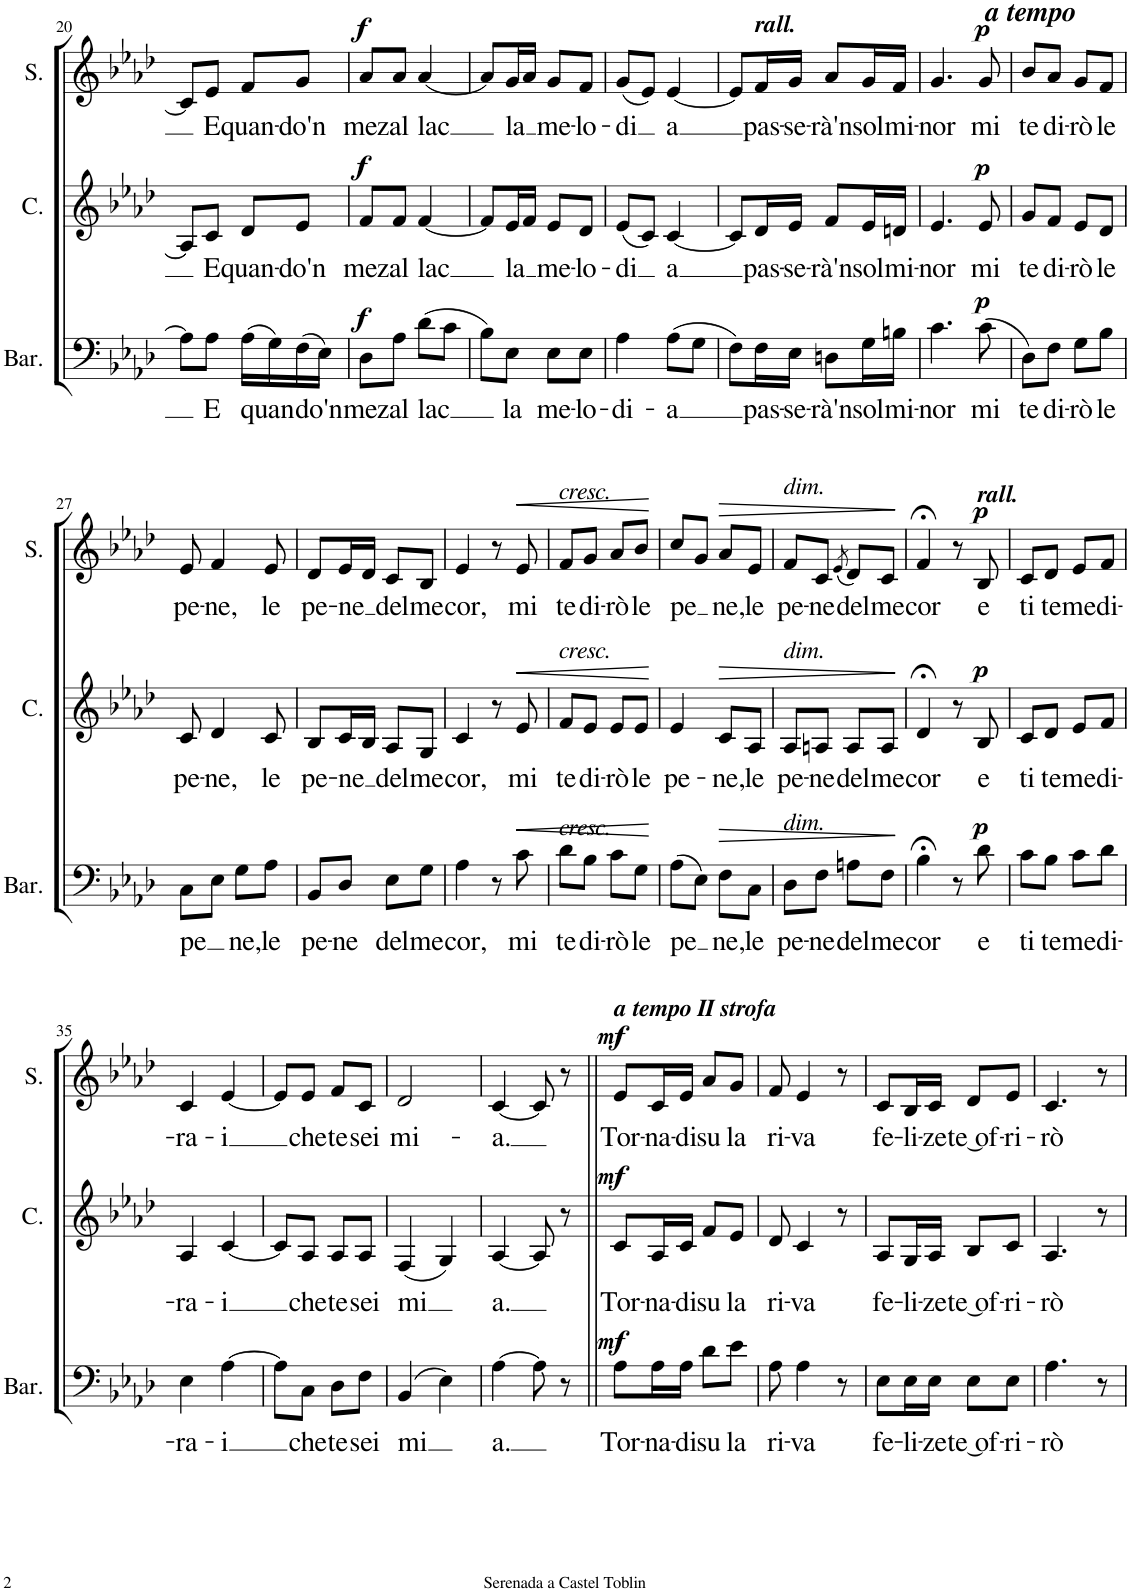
**kern	**text	**dynam	**kern	**text	**dynam	**kern	**text	**dynam
*part3	*part3	*part3	*part2	*part2	*part2	*part1	*part1	*part1
*staff3	*staff3	*staff3	*staff2	*staff2	*staff2	*staff1	*staff1	*staff1
*I"Baritono	*	*	*I"Contralto	*	*	*I"Soprano	*	*
*I'Bar.	*	*	*I'C.	*	*	*I'S.	*	*
!!LO:PB:g=z
*clefF4	*	*	*clefG2	*	*	*clefG2	*	*
*k[b-e-a-d-]	*	*	*k[b-e-a-d-]	*	*	*k[b-e-a-d-]	*	*
*M2/4	*	*	*M2/4	*	*	*M2/4	*	*
=20	=20	=20	=20	=20	=20	=20	=20	=20
8A-\L]	.	.	8A-/L]	.	.	8c/L]	.	.
!	!LO:LY:b	!	!	!LO:LY:b	!	!	!LO:LY:b	!
8A-\J	E	.	8c/J	E	.	8e-/J	E	.
!	!LO:LY:b	!	!	!LO:LY:b	!	!	!LO:LY:b	!
(16A-\LL	quan	.	8d-/L	quan-	.	8f/L	quan-	.
16G\)	.	.	.	.	.	.	.	.
!	!LO:LY:b	!	!	!LO:LY:b	!	!	!LO:LY:b	!
(16F\	do'n	.	8e-/J	-do'n	.	8g/J	-do'n	.
16E-\JJ)	.	.	.	.	.	.	.	.
=21	=21	=21	=21	=21	=21	=21	=21	=21
!	!LO:LY:b	!LO:DY:a	!	!LO:LY:b	!LO:DY:a	!	!LO:LY:b	!LO:DY:a
8D-\L	mez	f	8f/L	mez	f	8a-/L	mez	f
!	!LO:LY:b	!	!	!LO:LY:b	!	!	!LO:LY:b	!
8A-\J	al	.	8f/J	al	.	8a-/J	al	.
!	!LO:LY:b	!	!	!LO:LY:b	!	!	!LO:LY:b	!
(8d-\L	lac	.	[4f/	lac	.	[4a-/	lac	.
8c\J	.	.	.	.	.	.	.	.
=22	=22	=22	=22	=22	=22	=22	=22	=22
8B-\L)	.	.	8f/L]	.	.	8a-/L]	.	.
!	!LO:LY:b	!	!	!LO:LY:b	!	!	!LO:LY:b	!
8E-\J	la	.	16e-/L	la	.	16g/L	la	.
.	.	.	16f/JJ	.	.	16a-/JJ	.	.
!	!LO:LY:b	!	!	!LO:LY:b	!	!	!LO:LY:b	!
8E-\L	me-	.	8e-/L	me-	.	8g/L	me-	.
!	!LO:LY:b	!	!	!LO:LY:b	!	!	!LO:LY:b	!
8E-\J	-lo-	.	8d-/J	-lo-	.	8f/J	-lo-	.
=23	=23	=23	=23	=23	=23	=23	=23	=23
!	!LO:LY:b	!	!	!LO:LY:b	!	!	!LO:LY:b	!
4A-\	-di-	.	(8e-/L	-di	.	(8g/L	-di	.
.	.	.	8c/J)	.	.	8e-/J)	.	.
!	!LO:LY:b	!	!	!LO:LY:b	!	!	!LO:LY:b	!
(8A-\L	-a	.	[4c/	a	.	[4e-/	a	.
8G\J	.	.	.	.	.	.	.	.
=24	=24	=24	=24	=24	=24	=24	=24	=24
8F\L)	.	.	8c/L]	.	.	8e-/L]	.	.
!	!	!	!	!	!	!LO:TX:a:Bi:t=rall.	!	!
!	!LO:LY:b	!	!	!LO:LY:b	!	!	!LO:LY:b	!
16F\L	pas-	.	16d-/L	pas-	.	16f/L	pas-	.
!	!LO:LY:b	!	!	!LO:LY:b	!	!	!LO:LY:b	!
16E-\JJ	-se-	.	16e-/JJ	-se-	.	16g/JJ	-se-	.
!	!LO:LY:b	!	!	!LO:LY:b	!	!	!LO:LY:b	!
8Dn\L	-rà'n	.	8f/L	-rà'n	.	8a-/L	-rà'n	.
!	!LO:LY:b	!	!	!LO:LY:b	!	!	!LO:LY:b	!
16G\L	sol	.	16e-/L	sol	.	16g/L	sol	.
!	!LO:LY:b	!	!	!LO:LY:b	!	!	!LO:LY:b	!
16Bn\JJ	mi-	.	16dn/JJ	mi-	.	16f/JJ	mi-	.
=25	=25	=25	=25	=25	=25	=25	=25	=25
!	!LO:LY:b	!	!	!LO:LY:b	!	!	!LO:LY:b	!
4.c\	-nor	.	4.e-/	-nor	.	4.g/	-nor	.
!	!	!	!	!	!	!LO:TX:a:Bi:t=a tempo	!	!
!	!LO:LY:b	!LO:DY:a	!	!LO:LY:b	!LO:DY:a	!	!LO:LY:b	!LO:DY:a
(8c\	mi	p	8e-/	mi	p	8g/	mi	p
=26	=26	=26	=26	=26	=26	=26	=26	=26
!	!LO:LY:b	!	!	!LO:LY:b	!	!	!LO:LY:b	!
8D-\L)	te	.	8g/L	te	.	8b-/L	te	.
!	!LO:LY:b	!	!	!LO:LY:b	!	!	!LO:LY:b	!
8F\J	di-	.	8f/J	di-	.	8a-/J	di-	.
!	!LO:LY:b	!	!	!LO:LY:b	!	!	!LO:LY:b	!
8G\L	-rò	.	8e-/L	-rò	.	8g/L	-rò	.
!	!LO:LY:b	!	!	!LO:LY:b	!	!	!LO:LY:b	!
8B-\J	le	.	8d-/J	le	.	8f/J	le	.
!!LO:LB:g=z
=27	=27	=27	=27	=27	=27	=27	=27	=27
!	!LO:LY:b	!	!	!LO:LY:b	!	!	!LO:LY:b	!
8C\L	-pe	.	8c/	pe-	.	8e-/	pe-	.
!	!	!	!	!LO:LY:b	!	!	!LO:LY:b	!
8E-\J	.	.	4d-/	-ne,	.	4f/	-ne,	.
!	!LO:LY:b	!	!	!	!	!	!	!
8G\L	ne,	.	.	.	.	.	.	.
!	!LO:LY:b	!	!	!LO:LY:b	!	!	!LO:LY:b	!
8A-\J	le	.	8c/	le	.	8e-/	le	.
=28	=28	=28	=28	=28	=28	=28	=28	=28
!	!LO:LY:b	!	!	!LO:LY:b	!	!	!LO:LY:b	!
8BB-/L	pe-	.	8B-/L	pe-	.	8d-/L	pe-	.
!	!LO:LY:b	!	!	!LO:LY:b	!	!	!LO:LY:b	!
8D-/J	-ne	.	16c/L	-ne	.	16e-/L	-ne	.
.	.	.	16B-/JJ	.	.	16d-/JJ	.	.
!	!LO:LY:b	!	!	!LO:LY:b	!	!	!LO:LY:b	!
8E-\L	del	.	8A-/L	del	.	8c/L	del	.
!	!LO:LY:b	!	!	!LO:LY:b	!	!	!LO:LY:b	!
8G\J	me	.	8G/J	me	.	8B-/J	me	.
=29	=29	=29	=29	=29	=29	=29	=29	=29
!	!LO:LY:b	!	!	!LO:LY:b	!	!	!LO:LY:b	!
4A-\	cor,	.	4c/	cor,	.	4e-/	cor,	.
8r	.	.	8r	.	.	8r	.	.
!	!LO:LY:b	!LO:HP:b	!	!LO:LY:b	!LO:HP:b	!	!LO:LY:b	!LO:HP:b
8c\	mi	<	8e-/	mi	<	8e-/	mi	<
=30	=30	=30	=30	=30	=30	=30	=30	=30
!	!	!	!	!	!	!LO:TX:a:i:t=cresc.	!	!
!	!	!	!LO:TX:a:i:t=cresc.	!	!	!	!	!
!LO:TX:a:i:t=cresc.	!	!	!	!	!	!	!	!
!	!LO:LY:b	!	!	!LO:LY:b	!	!	!LO:LY:b	!
8d-\L	te	.	8f/L	te	.	8f/L	te	.
!	!LO:LY:b	!	!	!LO:LY:b	!	!	!LO:LY:b	!
8B-\J	di-	.	8e-/J	di-	.	8g/J	di-	.
!	!LO:LY:b	!	!	!LO:LY:b	!	!	!LO:LY:b	!
8c\L	-rò	.	8e-/L	-rò	.	8a-/L	-rò	.
!	!LO:LY:b	!	!	!LO:LY:b	!	!	!LO:LY:b	!
8G\J	le	.	8e-/J	le	.	8b-/J	le	.
.	.	[	.	.	[	.	.	[
=31	=31	=31	=31	=31	=31	=31	=31	=31
!	!LO:LY:b	!	!	!LO:LY:b	!	!	!LO:LY:b	!
(8A-\L	pe	.	4e-/	pe-	.	8cc/L	pe	.
8E-\J)	.	.	.	.	.	8g/J	.	.
!	!LO:LY:b	!LO:HP:b	!	!LO:LY:b	!LO:HP:b	!	!LO:LY:b	!LO:HP:b
8F\L	ne,	>	8c/L	-ne,	>	8a-/L	ne,	>
!	!LO:LY:b	!	!	!LO:LY:b	!	!	!LO:LY:b	!
8C\J	le	.	8A-/J	le	.	8e-/J	le	.
=32	=32	=32	=32	=32	=32	=32	=32	=32
!	!	!	!	!	!	!LO:TX:a:i:t=dim.	!	!
!	!	!	!LO:TX:a:i:t=dim.	!	!	!	!	!
!LO:TX:a:i:t=dim.	!	!	!	!	!	!	!	!
!	!LO:LY:b	!	!	!LO:LY:b	!	!	!LO:LY:b	!
8D-\L	pe-	.	8A-/L	pe-	.	8f/L	pe-	.
!	!LO:LY:b	!	!	!LO:LY:b	!	!	!LO:LY:b	!
8F\J	-ne	.	8An/J	-ne	.	8c/J	-ne	.
.	.	.	.	.	.	(8qe-/	.	.
!	!LO:LY:b	!	!	!LO:LY:b	!	!	!LO:LY:b	!
8An\L	del	.	8A/L	del	.	8d-/L)	del	.
!	!LO:LY:b	!	!	!LO:LY:b	!	!	!LO:LY:b	!
8F\J	me	.	8A/J	me	.	8c/J	me	.
.	.	]	.	.	]	.	.	]
=33	=33	=33	=33	=33	=33	=33	=33	=33
!	!LO:LY:b	!	!	!LO:LY:b	!	!	!LO:LY:b	!
4B-;<\	cor	.	4d-;</	cor	.	4f;</	cor	.
8r	.	.	8r	.	.	8r	.	.
!	!	!	!	!	!	!LO:TX:a:Bi:t=rall.	!	!
!	!LO:LY:b	!LO:DY:a	!	!LO:LY:b	!LO:DY:a	!	!LO:LY:b	!LO:DY:a
8d-\	e	p	8B-/	e	p	8B-/	e	p
=34	=34	=34	=34	=34	=34	=34	=34	=34
!	!LO:LY:b	!	!	!LO:LY:b	!	!	!LO:LY:b	!
8c\L	ti	.	8c/L	ti	.	8c/L	ti	.
!	!LO:LY:b	!	!	!LO:LY:b	!	!	!LO:LY:b	!
8B-\J	te	.	8d-/J	te	.	8d-/J	te	.
!	!LO:LY:b	!	!	!LO:LY:b	!	!	!LO:LY:b	!
8c\L	me	.	8e-/L	me	.	8e-/L	me	.
!	!LO:LY:b	!	!	!LO:LY:b	!	!	!LO:LY:b	!
8d-\J	di-	.	8f/J	di-	.	8f/J	di-	.
!!LO:LB:g=z
=35	=35	=35	=35	=35	=35	=35	=35	=35
!	!LO:LY:b	!	!	!LO:LY:b	!	!	!LO:LY:b	!
4E-\	-ra-	.	4A-/	-ra-	.	4c/	-ra-	.
!	!LO:LY:b	!	!	!LO:LY:b	!	!	!LO:LY:b	!
[4A-\	-i	.	[4c/	-i	.	[4e-/	-i	.
=36	=36	=36	=36	=36	=36	=36	=36	=36
8A-\L]	.	.	8c/L]	.	.	8e-/L]	.	.
!	!LO:LY:b	!	!	!LO:LY:b	!	!	!LO:LY:b	!
8C\J	che	.	8A-/J	che	.	8e-/J	che	.
!	!LO:LY:b	!	!	!LO:LY:b	!	!	!LO:LY:b	!
8D-\L	te	.	8A-/L	te	.	8f/L	te	.
!	!LO:LY:b	!	!	!LO:LY:b	!	!	!LO:LY:b	!
8F\J	sei	.	8A-/J	sei	.	8c/J	sei	.
=37	=37	=37	=37	=37	=37	=37	=37	=37
!	!LO:LY:b	!	!	!LO:LY:b	!	!	!LO:LY:b	!
(4BB-/	mi	.	(4F/	mi	.	2d-/	mi-	.
4E-\)	.	.	4G/)	.	.	.	.	.
=38	=38	=38	=38	=38	=38	=38	=38	=38
!	!LO:LY:b	!	!	!LO:LY:b	!	!	!LO:LY:b	!
[4A-\	a.	.	[4A-/	a.	.	[4c/	-a.	.
8A-\]	.	.	8A-/]	.	.	8c/]	.	.
8r	.	.	8r	.	.	8r	.	.
=39||	=39||	=39||	=39||	=39||	=39||	=39||	=39||	=39||
!	!	!	!	!	!	!LO:TX:a:Bi:t=a tempo II strofa	!	!
!	!LO:LY:b	!LO:DY:a	!	!LO:LY:b	!LO:DY:a	!	!LO:LY:b	!LO:DY:a
8A-\L	Tor-	mf	8c/L	Tor-	mf	8e-/L	Tor-	mf
!	!LO:LY:b	!	!	!LO:LY:b	!	!	!LO:LY:b	!
16A-\L	-na-	.	16A-/L	-na-	.	16c/L	-na-	.
!	!LO:LY:b	!	!	!LO:LY:b	!	!	!LO:LY:b	!
16A-\JJ	-di	.	16c/JJ	-di	.	16e-/JJ	-di	.
!	!LO:LY:b	!	!	!LO:LY:b	!	!	!LO:LY:b	!
8d-\L	su	.	8f/L	su	.	8a-/L	su	.
!	!LO:LY:b	!	!	!LO:LY:b	!	!	!LO:LY:b	!
8e-\J	la	.	8e-/J	la	.	8g/J	la	.
=40	=40	=40	=40	=40	=40	=40	=40	=40
!	!LO:LY:b	!	!	!LO:LY:b	!	!	!LO:LY:b	!
8A-\	ri-	.	8d-/	ri-	.	8f/	ri-	.
!	!LO:LY:b	!	!	!LO:LY:b	!	!	!LO:LY:b	!
4A-\	-va	.	4c/	-va	.	4e-/	-va	.
8r	.	.	8r	.	.	8r	.	.
=41	=41	=41	=41	=41	=41	=41	=41	=41
!	!LO:LY:b	!	!	!LO:LY:b	!	!	!LO:LY:b	!
8E-\L	fe-	.	8A-/L	fe-	.	8c/L	fe-	.
!	!LO:LY:b	!	!	!LO:LY:b	!	!	!LO:LY:b	!
16E-\L	-li-	.	16G/L	-li-	.	16B-/L	-li-	.
!	!LO:LY:b	!	!	!LO:LY:b	!	!	!LO:LY:b	!
16E-\JJ	-ze	.	16A-/JJ	-ze	.	16c/JJ	-ze	.
!	!LO:LY:b	!	!	!LO:LY:b	!	!	!LO:LY:b	!
8E-\L	te ͜of-	.	8B-/L	te ͜of-	.	8d-/L	te ͜of-	.
!	!LO:LY:b	!	!	!LO:LY:b	!	!	!LO:LY:b	!
8E-\J	-ri-	.	8c/J	-ri-	.	8e-/J	-ri-	.
=42	=42	=42	=42	=42	=42	=42	=42	=42
!	!LO:LY:b	!	!	!LO:LY:b	!	!	!LO:LY:b	!
4.A-\	-rò	.	4.A-/	-rò	.	4.c/	-rò	.
8r	.	.	8r	.	.	8r	.	.
=	=	=	=	=	=	=	=	=
*-	*-	*-	*-	*-	*-	*-	*-	*-
